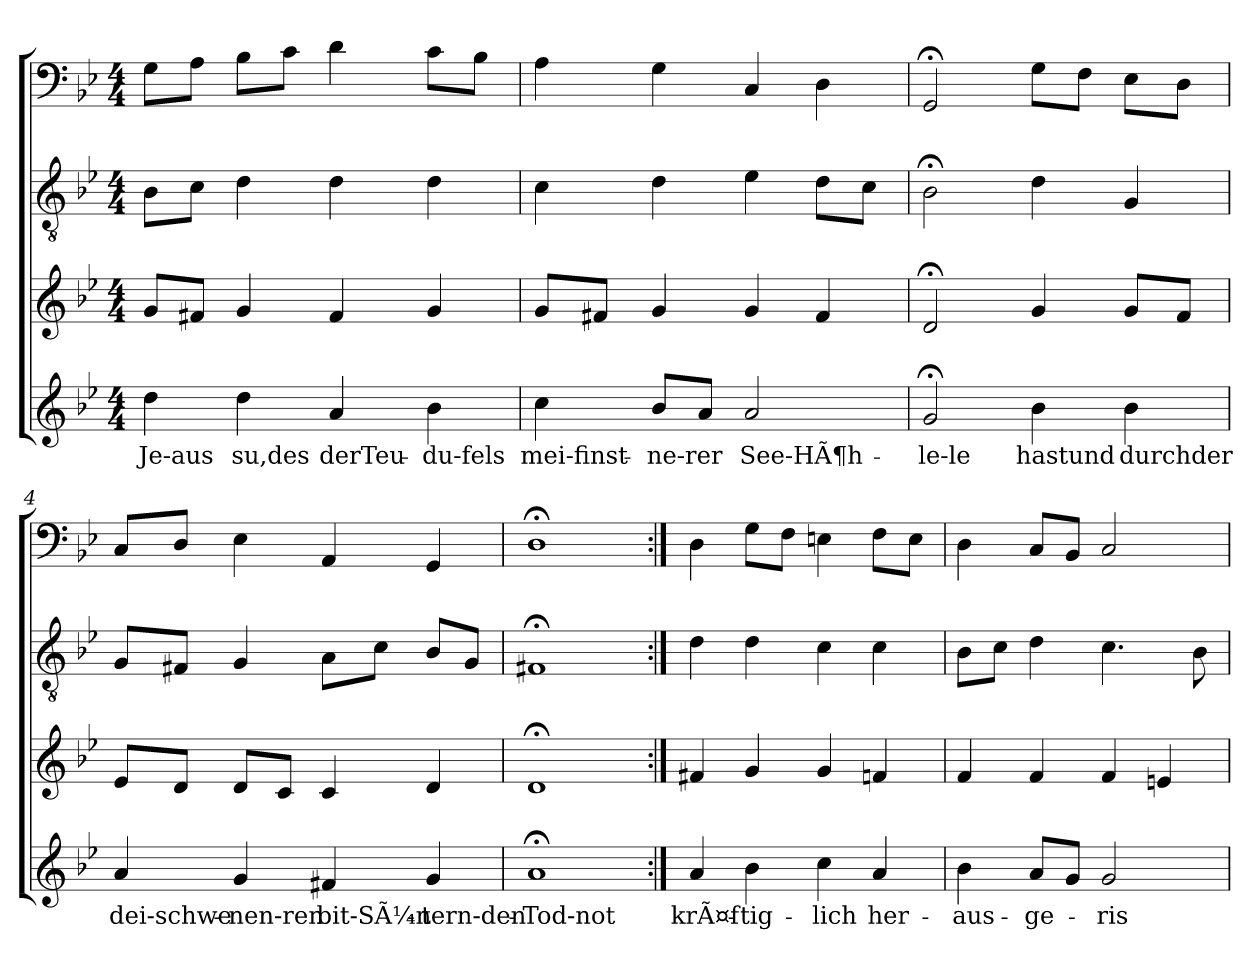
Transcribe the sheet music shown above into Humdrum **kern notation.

**kern	**text	**kern	**kern	**kern
*part4	*part4	*part3	*part2	*part1
*staff4	*staff4	*staff3	*staff2	*staff1
*clefG2	*	*clefG2	*clefGv2	*clefF4
*k[b-e-]	*	*k[b-e-]	*k[b-e-]	*k[b-e-]
*g:	*	*g:	*g:	*g:
*M4/4	*	*M4/4	*M4/4	*M4/4
=1	=1	=1	=1	=1
4dd	Je-aus	8gL	8B-L	8GL
.	.	8f#XJ	8cJ	8AJ
4dd	-su,des	4g	4d	8B-L
.	.	.	.	8cJ
4a	derTeu-	4f#	4d	4d
4b-	du-fels	4g	4d	8cL
.	.	.	.	8B-J
=2	=2	=2	=2	=2
4cc	mei-finst-	8gL	4c	4A
.	.	8f#XJ	.	.
8b-L	-ne-rer	4g	4d	4G
8aJ	.	.	.	.
2a	See-HÃ¶h-	4g	4e-	4C
.	.	4f#	8dL	4D
.	.	.	8cJ	.
=3	=3	=3	=3	=3
2g;<	-le-le	2d;<	2B-;<	2GG;<
4b-	hastund	4g	4d	8GL
.	.	.	.	8FJ
4b-	durchder	8gL	4G	8E-L
.	.	8fJ	.	8DJ
=4	=4	=4	=4	=4
4a	dei-schwe-	8e-L	8GL	8CL
.	.	8dJ	8F#XJ	8DJ
4g	-nen-ren	8dL	4G	4E-
.	.	8cJ	.	.
4f#X	bit-SÃ¼n-	4c	8AL	4AA
.	.	.	8cJ	.
4g	-tern-den-	4d	8B-L	4GG
.	.	.	8GJ	.
=5	=5	=5	=5	=5
1a;<	Tod-not	1d;<	1F#X;<	1D;<
=6:|!	=6:|!	=6:|!	=6:|!	=6:|!
4a	krÃ¤f-	4f#X	4d	4D
4b-	-tig-	4g	4d	8GL
.	.	.	.	8FJ
4cc	-lich	4g	4c	4En
4a	her-	4fn	4c	8FL
.	.	.	.	8EJ
=7	=7	=7	=7	=7
4b-	-aus-	4f	8B-L	4D
.	.	.	8cJ	.
8aL	-ge-	4f	4d	8CL
8gJ	.	.	.	8BB-J
2g	-ris-	4f	4.c	2C
.	.	4en	.	.
.	.	.	8B-	.
=	=	=	=	=
*-	*-	*-	*-	*-
